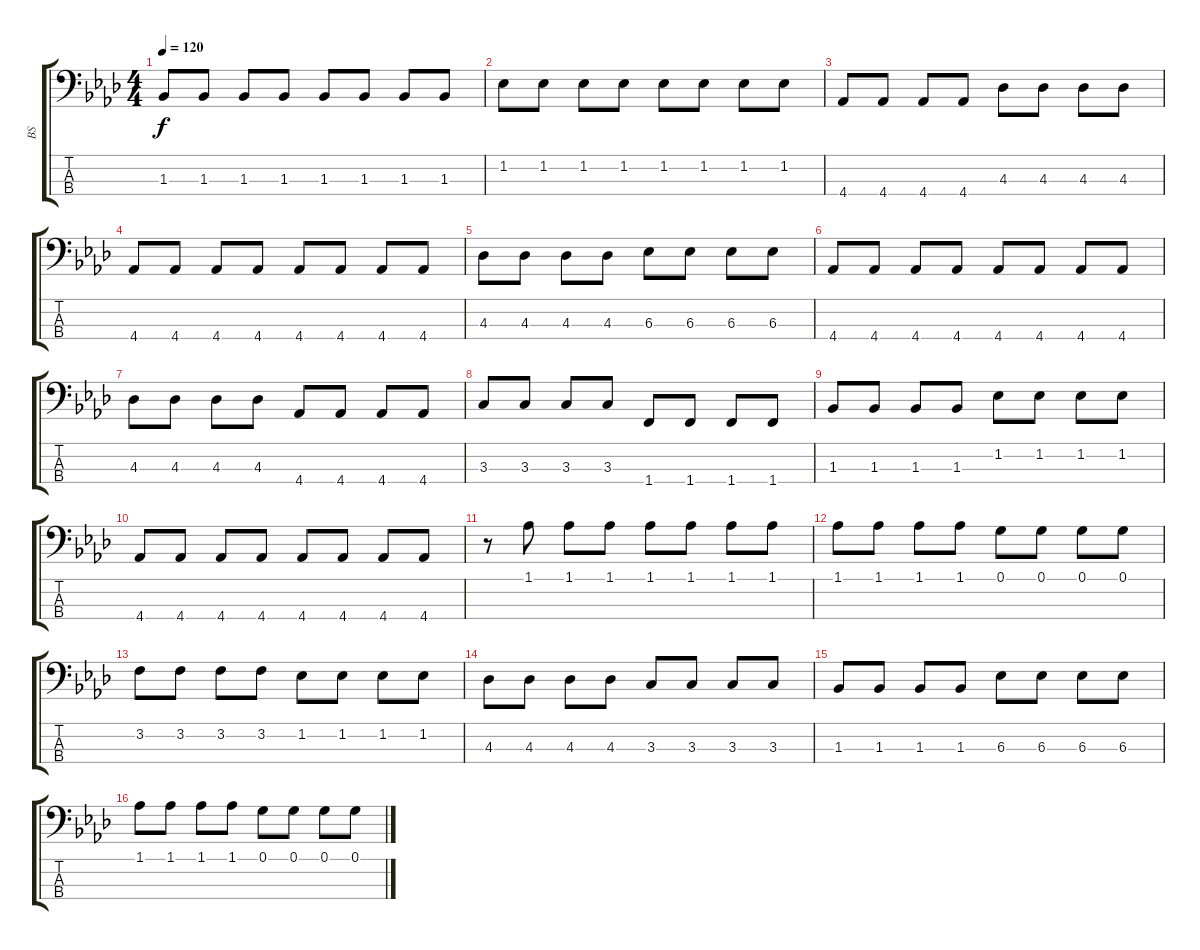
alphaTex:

\track ("BS" "BS") {instrument electricbassfinger}
\staff {score tabs}
\tuning (G2 D2 A1 E1) {hide}
\ts (4 4)
\tempo 120
\clef f4
\ks ab
1.3.8{dy f} 1.3.8 1.3.8 1.3.8 1.3.8 1.3.8 1.3.8 1.3.8 |
1.2.8 1.2.8 1.2.8 1.2.8 1.2.8 1.2.8 1.2.8 1.2.8 |
4.4.8 4.4.8 4.4.8 4.4.8 4.3.8 4.3.8 4.3.8 4.3.8 |
4.4.8 4.4.8 4.4.8 4.4.8 4.4.8 4.4.8 4.4.8 4.4.8 |
4.3.8 4.3.8 4.3.8 4.3.8 6.3.8 6.3.8 6.3.8 6.3.8 |
4.4.8 4.4.8 4.4.8 4.4.8 4.4.8 4.4.8 4.4.8 4.4.8 |
4.3.8 4.3.8 4.3.8 4.3.8 4.4.8 4.4.8 4.4.8 4.4.8 |
3.3.8 3.3.8 3.3.8 3.3.8 1.4.8 1.4.8 1.4.8 1.4.8 |
1.3.8 1.3.8 1.3.8 1.3.8 1.2.8 1.2.8 1.2.8 1.2.8 |
4.4.8 4.4.8 4.4.8 4.4.8 4.4.8 4.4.8 4.4.8 4.4.8 |
r.8 1.1.8 1.1.8 1.1.8 1.1.8 1.1.8 1.1.8 1.1.8 |
1.1.8 1.1.8 1.1.8 1.1.8 0.1.8 0.1.8 0.1.8 0.1.8 |
3.2.8 3.2.8 3.2.8 3.2.8 1.2.8 1.2.8 1.2.8 1.2.8 |
4.3.8 4.3.8 4.3.8 4.3.8 3.3.8 3.3.8 3.3.8 3.3.8 |
1.3.8 1.3.8 1.3.8 1.3.8 6.3.8 6.3.8 6.3.8 6.3.8 |
1.1.8 1.1.8 1.1.8 1.1.8 0.1.8 0.1.8 0.1.8 0.1.8
